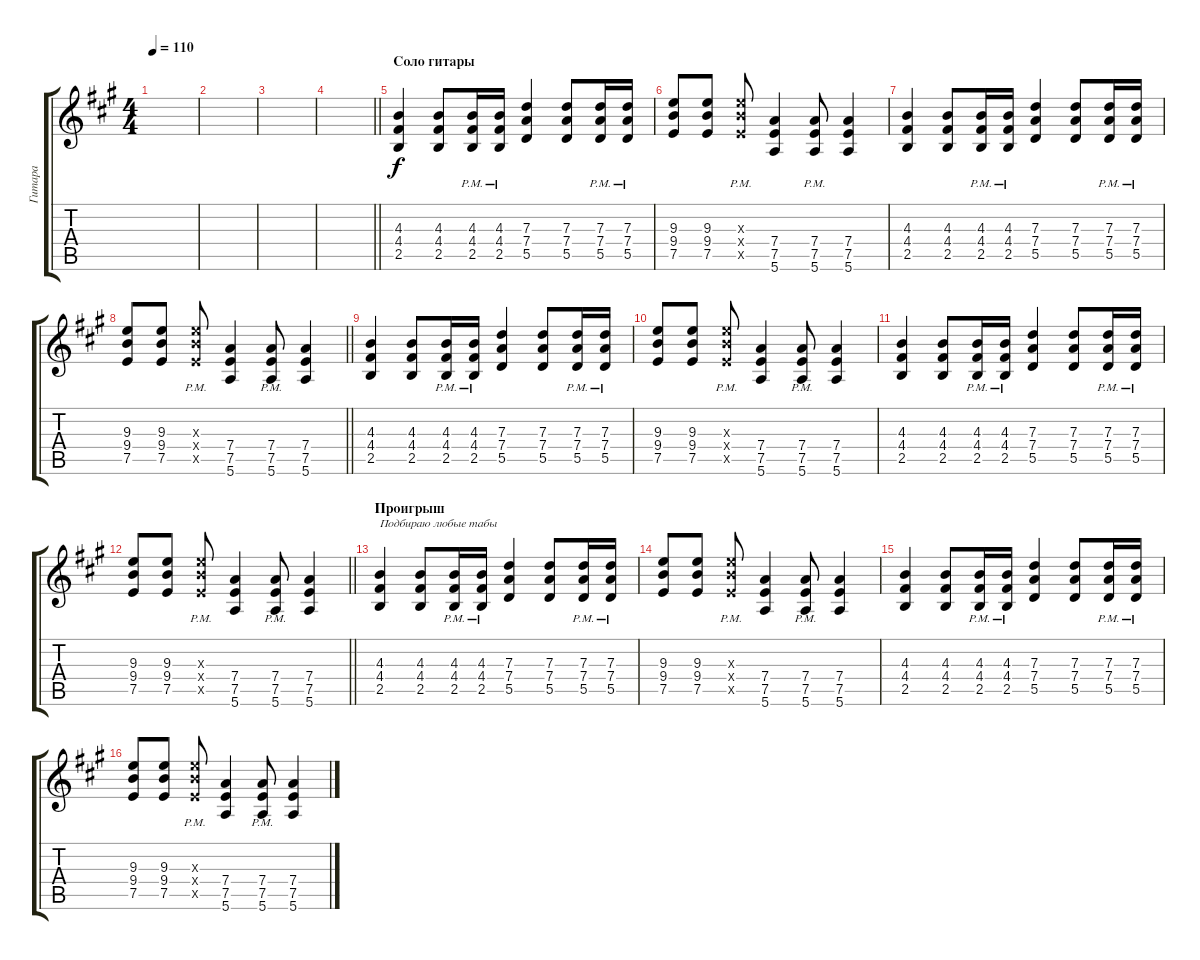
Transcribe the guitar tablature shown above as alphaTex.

\track ("Гитара" "Гитара") {instrument distortionguitar}
\staff {score tabs}
\tuning (E4 B3 G3 D3 A2 E2) {hide}
\ts (4 4)
\tempo 110
\clef g2
\ks f#minor
|
|
|
\barLineRight lightlight
|
\section ("" "Соло гитары")
(4.3 4.4 2.5).4 (4.3 4.4 2.5).8 (4.3{pm} 4.4{pm} 2.5{pm}).16 (4.3{pm} 4.4{pm} 2.5{pm}).16 (7.3 7.4 5.5).4 (7.3 7.4 5.5).8 (7.3{pm} 7.4{pm} 5.5{pm}).16 (7.3{pm} 7.4{pm} 5.5{pm}).16 |
(9.3 9.4 7.5).8 (9.3 9.4 7.5).8 (9.3{pm x} 9.4{pm x} 7.5{pm x}).8 (7.4 7.5 5.6).4 (7.4{pm} 7.5{pm} 5.6{pm}).8 (7.4 7.5 5.6).4 |
(4.3 4.4 2.5).4 (4.3 4.4 2.5).8 (4.3{pm} 4.4{pm} 2.5{pm}).16 (4.3{pm} 4.4{pm} 2.5{pm}).16 (7.3 7.4 5.5).4 (7.3 7.4 5.5).8 (7.3{pm} 7.4{pm} 5.5{pm}).16 (7.3{pm} 7.4{pm} 5.5{pm}).16 |
\barLineRight lightlight
(9.3 9.4 7.5).8 (9.3 9.4 7.5).8 (9.3{pm x} 9.4{pm x} 7.5{pm x}).8 (7.4 7.5 5.6).4 (7.4{pm} 7.5{pm} 5.6{pm}).8 (7.4 7.5 5.6).4 |
(4.3 4.4 2.5).4 (4.3 4.4 2.5).8 (4.3{pm} 4.4{pm} 2.5{pm}).16 (4.3{pm} 4.4{pm} 2.5{pm}).16 (7.3 7.4 5.5).4 (7.3 7.4 5.5).8 (7.3{pm} 7.4{pm} 5.5{pm}).16 (7.3{pm} 7.4{pm} 5.5{pm}).16 |
(9.3 9.4 7.5).8 (9.3 9.4 7.5).8 (9.3{pm x} 9.4{pm x} 7.5{pm x}).8 (7.4 7.5 5.6).4 (7.4{pm} 7.5{pm} 5.6{pm}).8 (7.4 7.5 5.6).4 |
(4.3 4.4 2.5).4 (4.3 4.4 2.5).8 (4.3{pm} 4.4{pm} 2.5{pm}).16 (4.3{pm} 4.4{pm} 2.5{pm}).16 (7.3 7.4 5.5).4 (7.3 7.4 5.5).8 (7.3{pm} 7.4{pm} 5.5{pm}).16 (7.3{pm} 7.4{pm} 5.5{pm}).16 |
\barLineRight lightlight
(9.3 9.4 7.5).8 (9.3 9.4 7.5).8 (9.3{pm x} 9.4{pm x} 7.5{pm x}).8 (7.4 7.5 5.6).4 (7.4{pm} 7.5{pm} 5.6{pm}).8 (7.4 7.5 5.6).4 |
\section ("" "Проигрыш")
(4.3 4.4 2.5).4{txt "Подбираю любые табы"} (4.3 4.4 2.5).8 (4.3{pm} 4.4{pm} 2.5{pm}).16 (4.3{pm} 4.4{pm} 2.5{pm}).16 (7.3 7.4 5.5).4 (7.3 7.4 5.5).8 (7.3{pm} 7.4{pm} 5.5{pm}).16 (7.3{pm} 7.4{pm} 5.5{pm}).16 |
(9.3 9.4 7.5).8 (9.3 9.4 7.5).8 (9.3{pm x} 9.4{pm x} 7.5{pm x}).8 (7.4 7.5 5.6).4 (7.4{pm} 7.5{pm} 5.6{pm}).8 (7.4 7.5 5.6).4 |
(4.3 4.4 2.5).4 (4.3 4.4 2.5).8 (4.3{pm} 4.4{pm} 2.5{pm}).16 (4.3{pm} 4.4{pm} 2.5{pm}).16 (7.3 7.4 5.5).4 (7.3 7.4 5.5).8 (7.3{pm} 7.4{pm} 5.5{pm}).16 (7.3{pm} 7.4{pm} 5.5{pm}).16 |
(9.3 9.4 7.5).8 (9.3 9.4 7.5).8 (9.3{pm x} 9.4{pm x} 7.5{pm x}).8 (7.4 7.5 5.6).4 (7.4{pm} 7.5{pm} 5.6{pm}).8 (7.4 7.5 5.6).4
